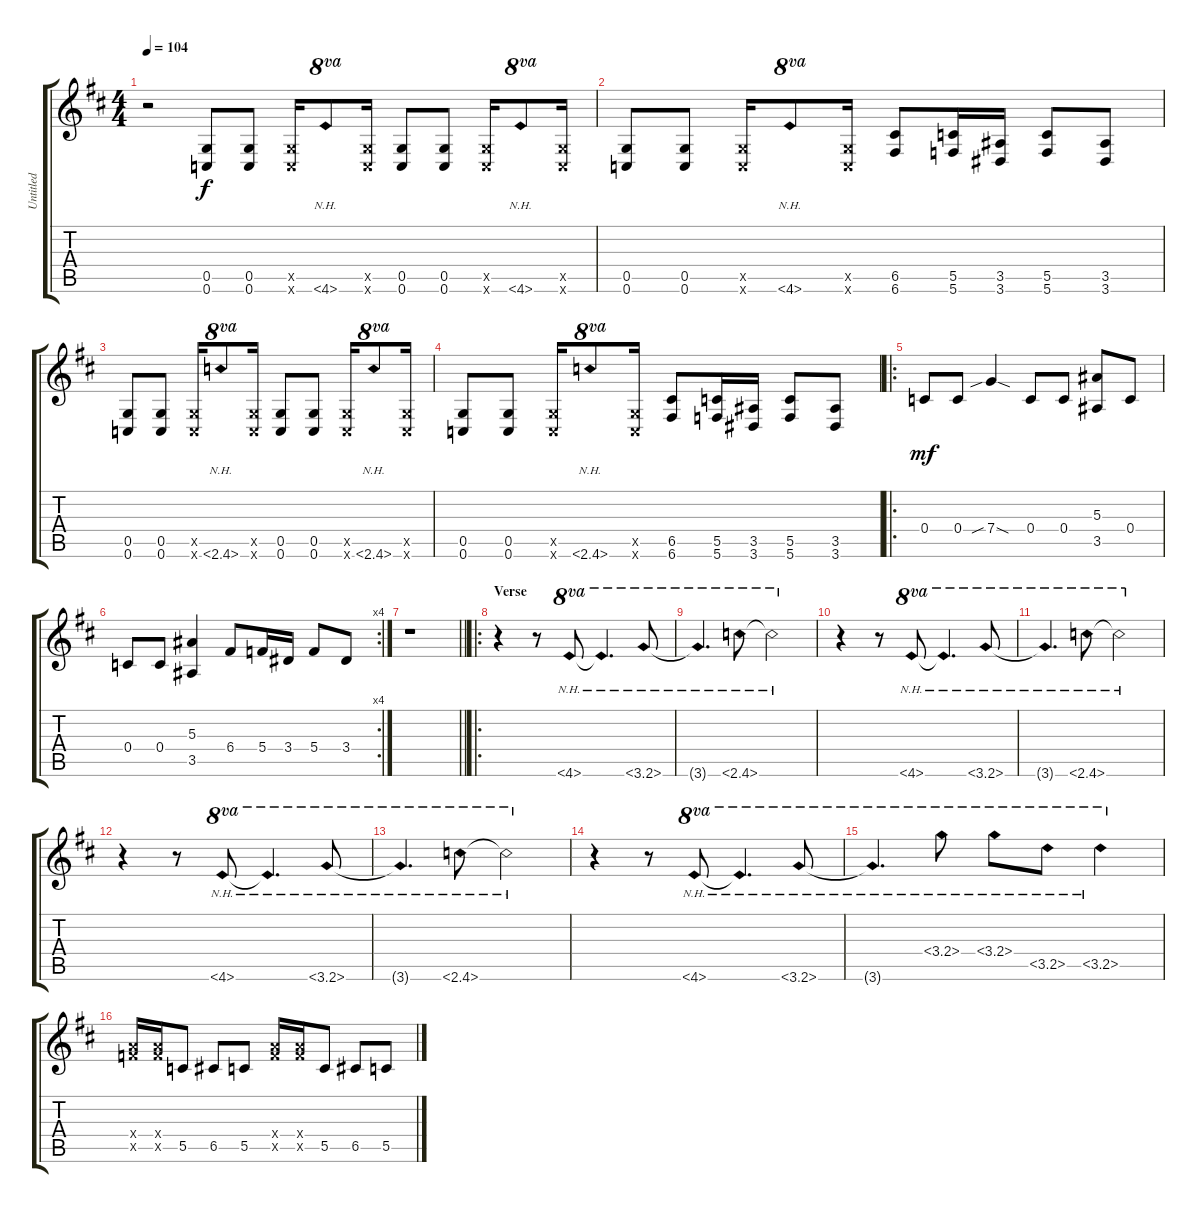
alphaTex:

\track ("Untitled" "Untitled") {instrument distortionguitar}
\staff {score tabs}
\tuning (D4 A3 F3 C3 G2 C2) {hide}
\ts (4 4)
\tempo 104
\clef g2
\ks d
r.2{dy f instrument distortionguitar} (0.5 0.6).8 (0.5 0.6).8 (0.5{x} 0.6{x}).16 4.6{nh}.8{ot 8va} (0.5{x} 0.6{x}).16 (0.5 0.6).8 (0.5 0.6).8 (0.5{x} 0.6{x}).16 4.6{nh}.8{ot 8va} (0.5{x} 0.6{x}).16 |
(0.5 0.6).8 (0.5 0.6).8 (0.5{x} 0.6{x}).16 4.6{nh}.8{ot 8va} (0.5{x} 0.6{x}).16 (6.5 6.6).8 (5.5 5.6).16 (3.5 3.6).16 (5.5 5.6).8 (3.5 3.6).8 |
(0.5 0.6).8 (0.5 0.6).8 (0.5{x} 0.6{x}).16 2.6{nh}.8{ot 8va} (0.5{x} 0.6{x}).16 (0.5 0.6).8 (0.5 0.6).8 (0.5{x} 0.6{x}).16 2.6{nh}.8{ot 8va} (0.5{x} 0.6{x}).16 |
(0.5 0.6).8 (0.5 0.6).8 (0.5{x} 0.6{x}).16 2.6{nh}.8{ot 8va} (0.5{x} 0.6{x}).16 (6.5 6.6).8 (5.5 5.6).16 (3.5 3.6).16 (5.5 5.6).8 (3.5 3.6).8 |
\ro
0.4.8{dy mf} 0.4.8 7.4{sib sod}.4 0.4.8 0.4.8 (5.3 3.5).8 0.4.8 |
\rc 4
0.4.8 0.4.8 (5.3 3.5).4 6.4.8 5.4.16 3.4.16 5.4.8 3.4.8 |
\barLineRight lightlight
r.1 |
\ro
\section ("" "Verse")
r.4 r.8 4.6{nh}.8{ot 8va} 4.6{nh t}.4{d ot 8va} 3.6{nh}.8{ot 8va} |
3.6{nh t}.4{d ot 8va} 2.6{nh}.8{ot 8va} 2.6{nh t}.2{ot 8va} |
r.4 r.8 4.6{nh}.8{ot 8va} 4.6{nh t}.4{d ot 8va} 3.6{nh}.8{ot 8va} |
3.6{nh t}.4{d ot 8va} 2.6{nh}.8{ot 8va} 2.6{nh t}.2{ot 8va} |
r.4 r.8 4.6{nh}.8{ot 8va} 4.6{nh t}.4{d ot 8va} 3.6{nh}.8{ot 8va} |
3.6{nh t}.4{d ot 8va} 2.6{nh}.8{ot 8va} 2.6{nh t}.2{ot 8va} |
r.4 r.8 4.6{nh}.8{ot 8va} 4.6{nh t}.4{d ot 8va} 3.6{nh}.8{ot 8va} |
3.6{nh t}.4{d ot 8va} 3.4{nh}.8{ot 8va} 3.4{nh}.8{ot 8va} 3.5{nh}.8{ot 8va} 3.5{nh}.4{ot 8va} |
(9.4{x} 10.5{x}).16 (9.4{x} 10.5{x}).16 5.5.8 6.5.8 5.5.8 (9.4{x} 10.5{x}).16 (9.4{x} 10.5{x}).16 5.5.8 6.5.8 5.5.8
